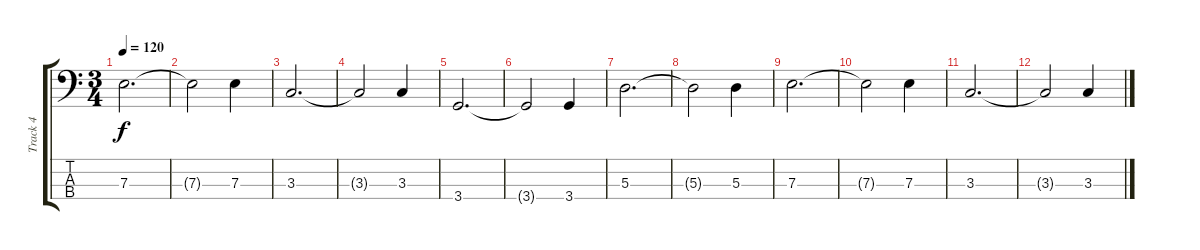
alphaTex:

\track ("Track 4" "Track 4") {instrument electricbassfinger}
\staff {score tabs}
\tuning (G2 D2 A1 E1) {hide}
\ts (3 4)
\tempo 120
\clef f4
\ks c
7.3.2{d dy f} |
7.3{t}.2 7.3.4 |
3.3.2{d} |
3.3{t}.2 3.3.4 |
3.4.2{d} |
3.4{t}.2 3.4.4 |
5.3.2{d} |
5.3{t}.2 5.3.4 |
7.3.2{d} |
7.3{t}.2 7.3.4 |
3.3.2{d} |
3.3{t}.2 3.3.4
